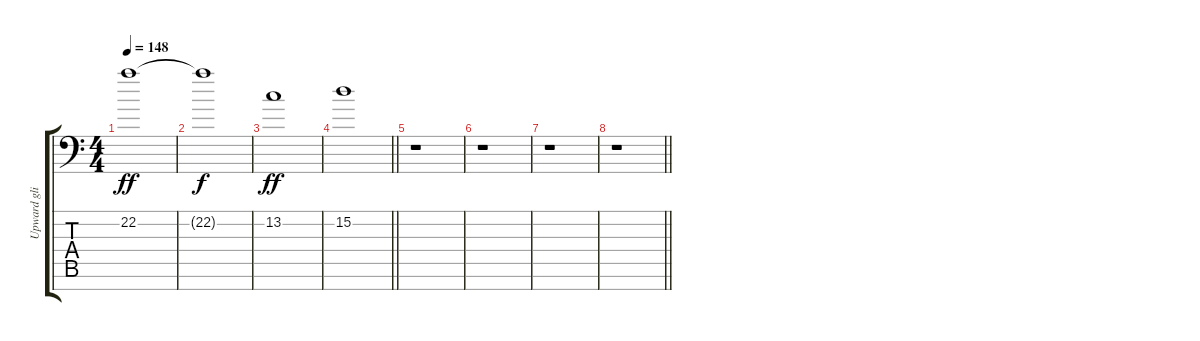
\track ("Upward glide" "Upward gli") {instrument pad8sweep}
\staff {score tabs}
\tuning (C8 B3 G3 D3 A2 E2 C-1) {hide}
\ts (4 4)
\tempo 148
\clef f4
\ks c
22.2.1{dy ff} |
22.2{t}.1{dy f} |
13.2.1{dy ff} |
\barLineRight lightlight
15.2.1 |
r.1 |
r.1 |
r.1 |
\barLineRight lightlight
r.1
